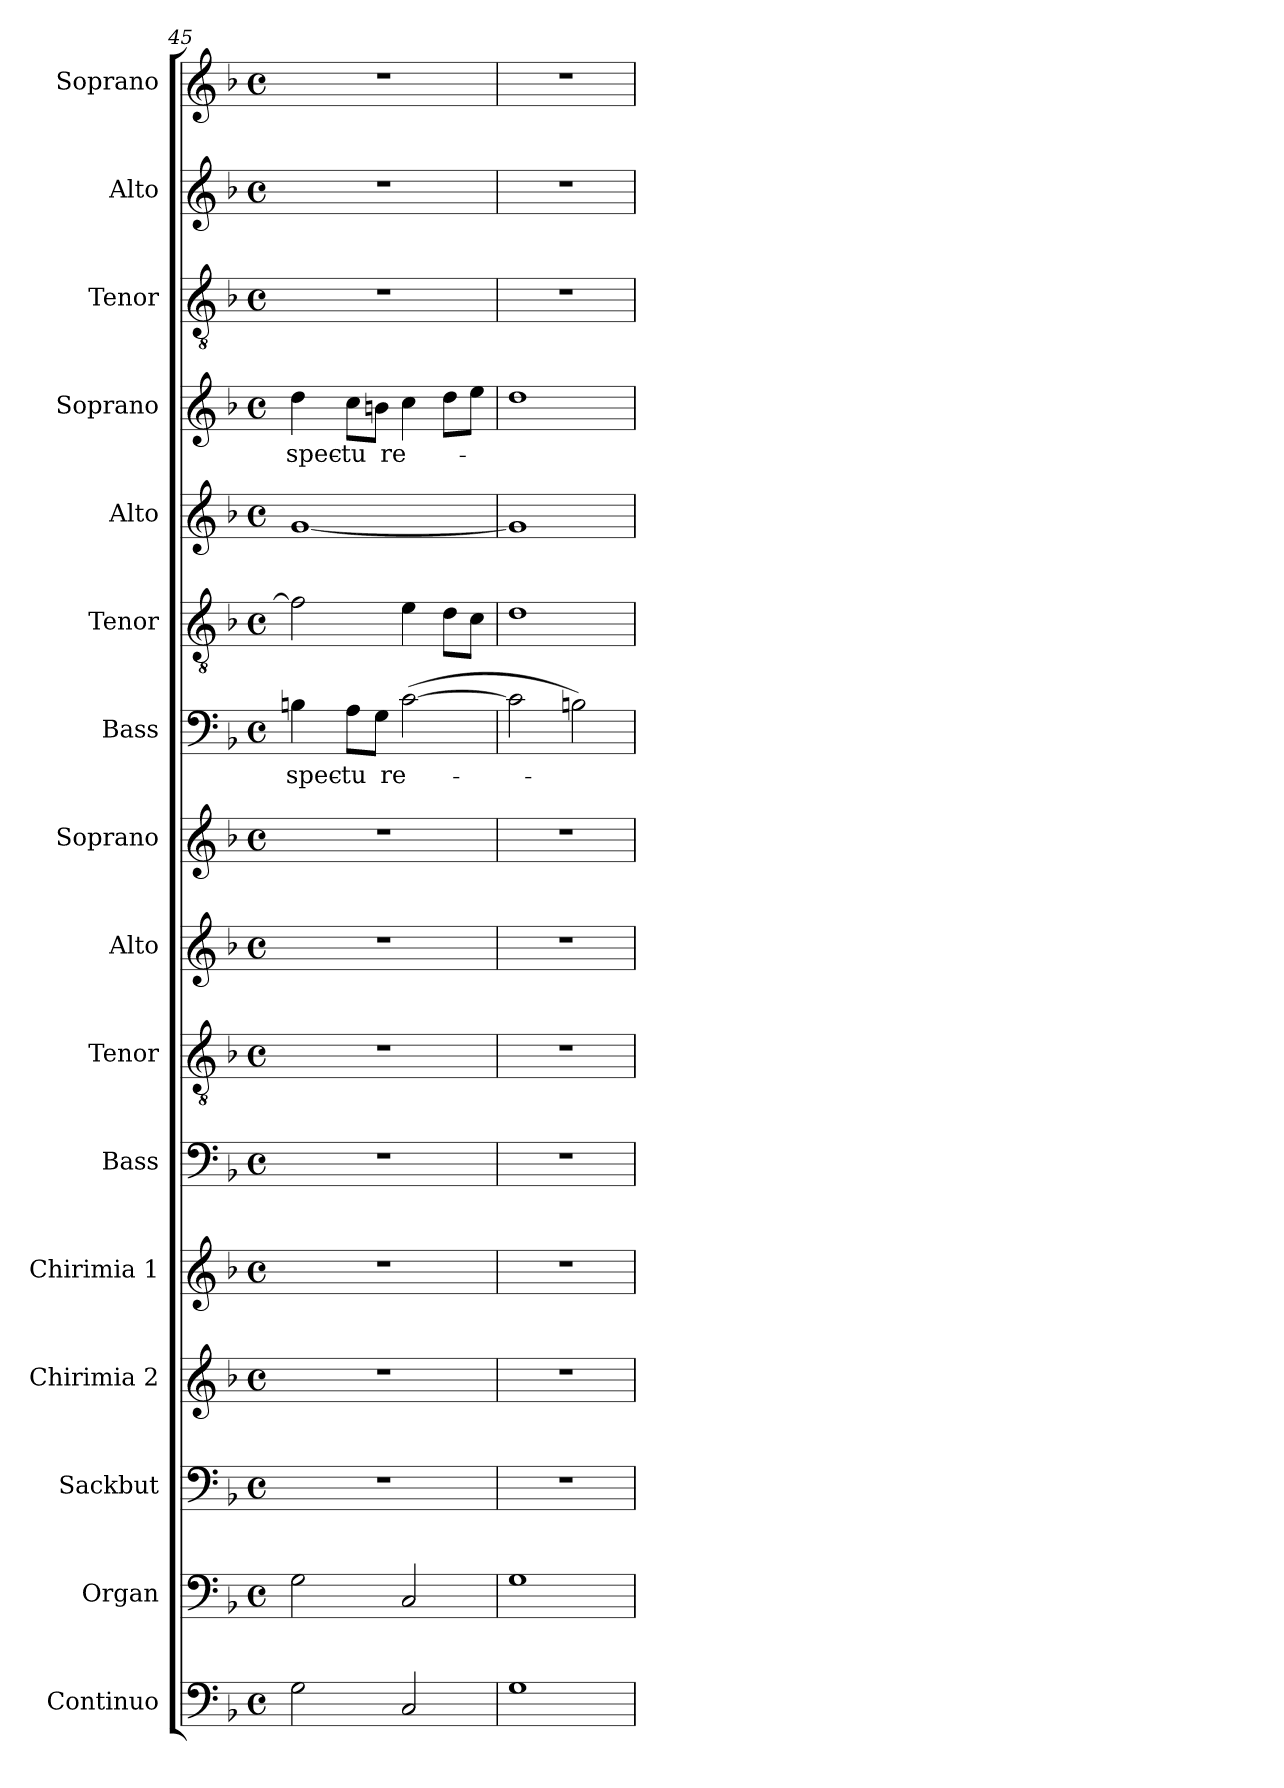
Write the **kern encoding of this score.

**kern	**kern	**kern	**kern	**kern	**kern	**kern	**kern	**kern	**kern	**text	**kern	**kern	**kern	**text	**kern	**kern	**kern
*part16	*part15	*part14	*part13	*part12	*part11	*part10	*part9	*part8	*part7	*part7	*part6	*part5	*part4	*part4	*part3	*part2	*part1
*staff16	*staff15	*staff14	*staff13	*staff12	*staff11	*staff10	*staff9	*staff8	*staff7	*staff7	*staff6	*staff5	*staff4	*staff4	*staff3	*staff2	*staff1
*I"Continuo	*I"Organ	*I"Sackbut	*I"Chirimia 2	*I"Chirimia 1	*I"Bass	*I"Tenor	*I"Alto	*I"Soprano	*I"Bass	*	*I"Tenor	*I"Alto	*I"Soprano	*	*I"Tenor	*I"Alto	*I"Soprano
*I'Cont.	*I'Org.	*I'Sbt.	*I'Chi.	*I'Chi.	*I'B.	*I'T.	*I'A.	*I'S.	*I'B.	*	*I'T.	*I'A.	*I'S.	*	*I'T.	*I'A.	*I'S.
!!LO:PB:g=z
*clefF4	*clefF4	*clefF4	*clefG2	*clefG2	*clefF4	*clefGv2	*clefG2	*clefG2	*clefF4	*	*clefGv2	*clefG2	*clefG2	*	*clefGv2	*clefG2	*clefG2
*	*	*	*	*	*	*ITrd7c12	*	*	*	*	*ITrd7c12	*	*	*	*ITrd7c12	*	*
*k[b-]	*k[b-]	*k[b-]	*k[b-]	*k[b-]	*k[b-]	*k[b-]	*k[b-]	*k[b-]	*k[b-]	*	*k[b-]	*k[b-]	*k[b-]	*	*k[b-]	*k[b-]	*k[b-]
*F:	*F:	*F:	*F:	*F:	*F:	*F:	*F:	*F:	*F:	*	*F:	*F:	*F:	*	*F:	*F:	*F:
*M4/4	*M4/4	*M4/4	*M4/4	*M4/4	*M4/4	*M4/4	*M4/4	*M4/4	*M4/4	*	*M4/4	*M4/4	*M4/4	*	*M4/4	*M4/4	*M4/4
*met(c)	*met(c)	*met(c)	*met(c)	*met(c)	*met(c)	*met(c)	*met(c)	*met(c)	*met(c)	*	*met(c)	*met(c)	*met(c)	*	*met(c)	*met(c)	*met(c)
=45	=45	=45	=45	=45	=45	=45	=45	=45	=45	=45	=45	=45	=45	=45	=45	=45	=45
!	!	!	!	!	!	!	!	!	!	!LO:LY:b:color=#000000	!	!	!	!	!	!	!
!	!	!	!	!	!	!	!	!	!	!	!	!	!	!LO:LY:b:color=#000000	!	!	!
2Gi\	2Gi\	1r	1r	1r	1r	1r	1r	1r	4Bni\	-spec-	2Fi\]	[1gi	4ddi\	-spec-	1r	1r	1r
!	!	!	!	!	!	!	!	!	!	!LO:LY:b:color=#000000	!	!	!	!	!	!	!
!	!	!	!	!	!	!	!	!	!	!	!	!	!	!LO:LY:b:color=#000000	!	!	!
.	.	.	.	.	.	.	.	.	8Ai\L	-tu	.	.	8cci\L	-tu	.	.	.
.	.	.	.	.	.	.	.	.	8Gi\J	.	.	.	8bni\J	.	.	.	.
!	!	!	!	!	!	!	!	!	!	!LO:LY:b:color=#000000	!	!	!	!	!	!	!
!	!	!	!	!	!	!	!	!	!	!	!	!	!	!LO:LY:b:color=#000000	!	!	!
2Ci/	2Ci/	.	.	.	.	.	.	.	([2ci\	re-	4Ei\	.	4cci\	re-	.	.	.
.	.	.	.	.	.	.	.	.	.	.	8Di\L	.	8ddi\L	.	.	.	.
.	.	.	.	.	.	.	.	.	.	.	8Ci\J	.	8eei\J	.	.	.	.
=46	=46	=46	=46	=46	=46	=46	=46	=46	=46	=46	=46	=46	=46	=46	=46	=46	=46
1Gi	1Gi	1r	1r	1r	1r	1r	1r	1r	2ci\]	.	1Di	1gi]	1ddi	.	1r	1r	1r
.	.	.	.	.	.	.	.	.	2Bni\)	.	.	.	.	.	.	.	.
=	=	=	=	=	=	=	=	=	=	=	=	=	=	=	=	=	=
*-	*-	*-	*-	*-	*-	*-	*-	*-	*-	*-	*-	*-	*-	*-	*-	*-	*-
